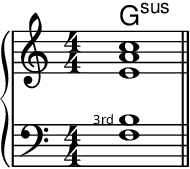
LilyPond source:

\version "2.24.4"
\language "english"
#(ly:set-option 'crop #t)
\include "include/alt.ly"
\include "include/sus.ly"
\include "include/thirds.ly"
\score {
  \midi {
    \tempo 4=120
  }
  \layout {
    \context {
      \Score
      \omit BarNumber
    }
    indent = 0\mm
  }
  \new GrandStaff <<
    \chords {
      \set chordChanges = ##t % only show chords when they change
      \set noChordSymbol = ""
      \set minorChordModifier = \markup { "-" }
      \set midiMaximumVolume = #0 % prevent named chords sounding
      \set chordNameExceptions = #susExceptions
      g1:sus7
    }
    \new Staff {
      \key c \major
      \numericTimeSignature
      \time 4/4
      \clef treble {
        \relative {
          \skip \f % spacer to set voice volume
          % TODO: mark "minor 9th" interval from b in bass cleff to c in treble cleff
          \set fingeringOrientations = #'(left)
          <e' a c\fourth>1
          \bar "||"
        }
      }
    }
    \new Staff {
      \clef bass {
        \skip \f % spacer to set voice volume
        \set fingeringOrientations = #'(left)
        <f b\third>1
        \bar "||"
      }
    }
  >>
}
